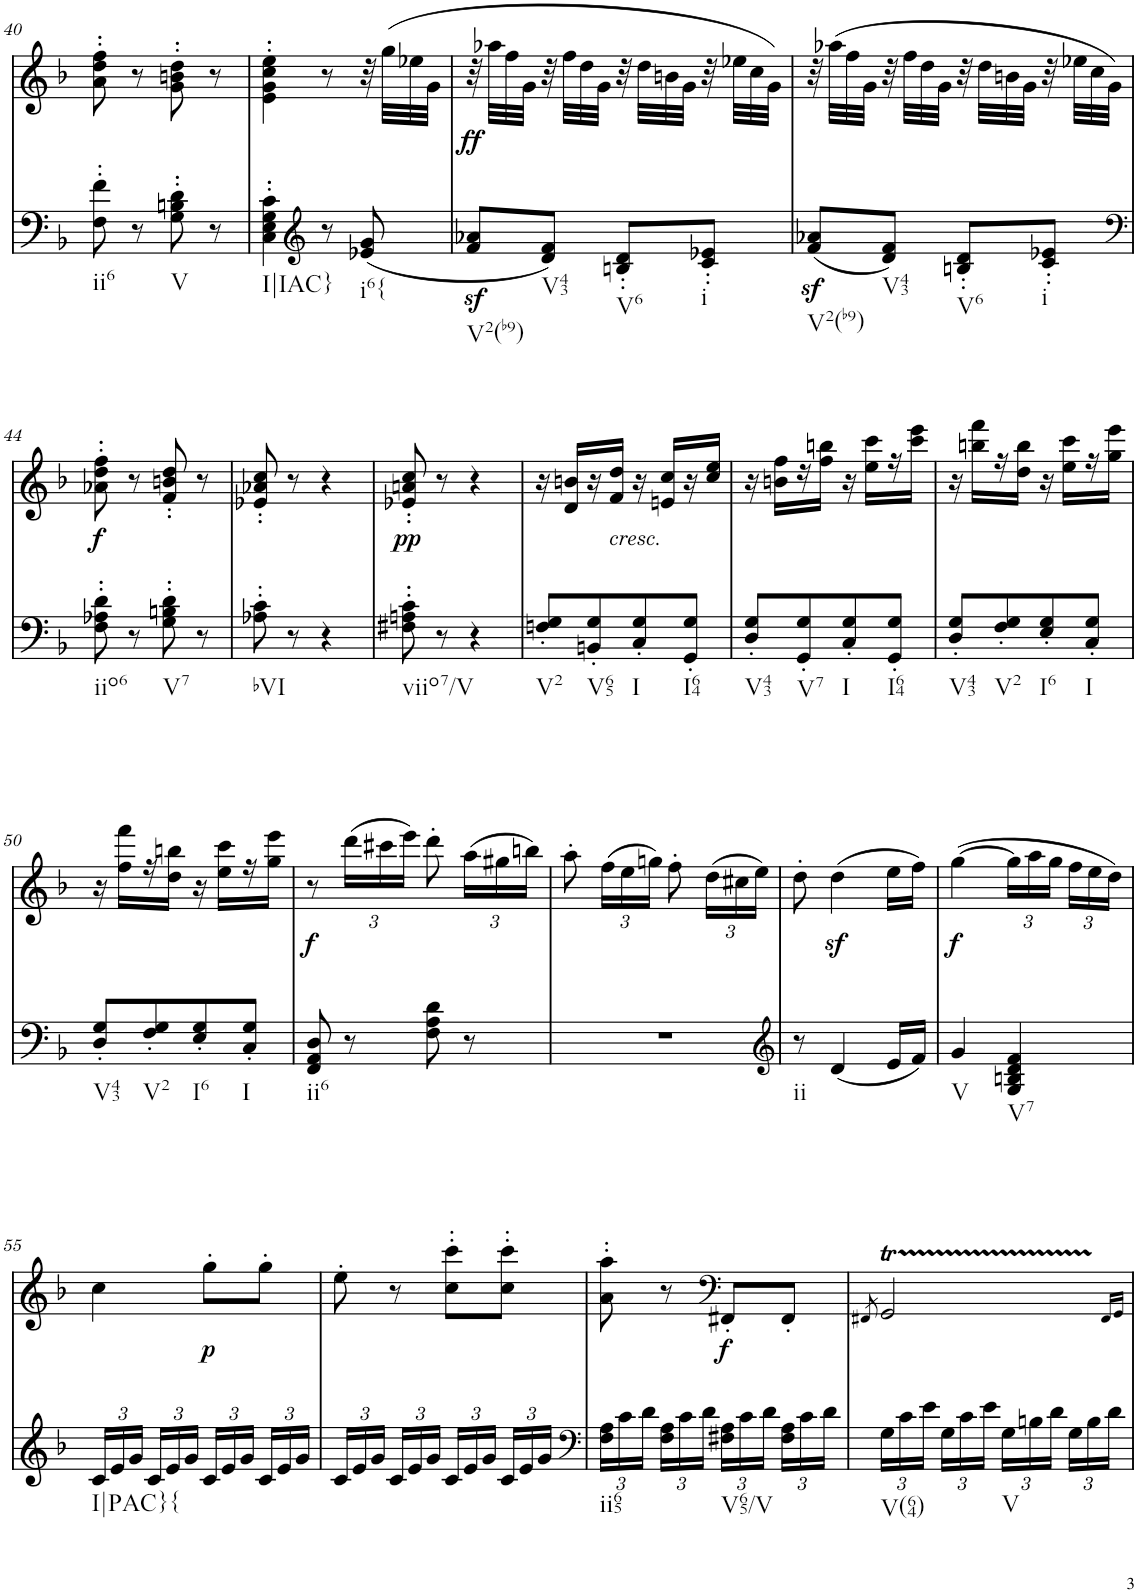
**kern	**kern	**dynam
*part2	*part1	*part1
*staff2	*staff1	*staff1
*I"piano	*I"piano	*
*I'Pno	*I'Pno	*
!!LO:PB:g=z
*clefF4	*clefG2	*
*k[b-]	*k[b-]	*
*F:	*F:	*
*M2/4	*M2/4	*
=40	=40	=40
!LO:TX:b:t=ii6	!	!
8F\' 8f\'	8a\' 8dd\' 8ff\'	.
8r	8r	.
!LO:TX:b:t=V	!	!
8G\' 8Bn\' 8d\'	8g\' 8bn\' 8dd\'	.
8r	8r	.
=41	=41	=41
!LO:TX:b:t=I|IAC}	!	!
4C\' 4E\' 4G\' 4c\'	4e\' 4g\' 4cc\' 4ee\'	.
*clefG2	*	*
8r	8r	.
!LO:TX:b:t=i6{	!	!
(8e-X/ 8g/	32r	.
.	(32gg\LLL	.
.	32ee-X\	.
.	32g\JJJ	.
=42	=42	=42
!LO:TX:b:t=V2(b9)	!	!
!	!	!LO:DY:b
8f/z< 8a-X/z<L	32r	ff
.	32aa-X\LLL	.
.	32ff\	.
.	32g\JJJ	.
!LO:TX:b:t=V43	!	!
8d/ 8f/J)	32r	.
.	32ff\LLL	.
.	32dd\	.
.	32g\JJJ	.
!LO:TX:b:t=V6	!	!
8Bn/' 8d/'L	32r	.
.	32dd\LLL	.
.	32bn\	.
.	32g\JJJ	.
!LO:TX:b:t=i	!	!
8c/' 8e-X/'J	32r	.
.	32ee-X\LLL	.
.	32cc\	.
.	32g\JJJ)	.
=43	=43	=43
!LO:TX:b:t=V2(b9)	!	!
(8f/z< 8a-X/z<L	32r	.
.	(32aa-X\LLL	.
.	32ff\	.
.	32g\JJJ	.
!LO:TX:b:t=V43	!	!
8d/ 8f/J)	32r	.
.	32ff\LLL	.
.	32dd\	.
.	32g\JJJ	.
!LO:TX:b:t=V6	!	!
8Bn/' 8d/'L	32r	.
.	32dd\LLL	.
.	32bn\	.
.	32g\JJJ	.
!LO:TX:b:t=i	!	!
8c/' 8e-X/'J	32r	.
.	32ee-X\LLL	.
.	32cc\	.
.	32g\JJJ)	.
!!LO:LB:g=z
=44	=44	=44
*clefF4	*	*
!LO:TX:b:t=iio6	!	!
!	!	!LO:DY:b
8F\' 8A-X\' 8d\'	8a-X\' 8dd\' 8ff\'	f
8r	8r	.
!LO:TX:b:t=V7	!	!
8G\' 8Bn\' 8d\'	8f/' 8bn/' 8dd/'	.
8r	8r	.
=45	=45	=45
!LO:TX:b:t=bVI	!	!
8A-X\' 8c\'	8e-X/' 8a-X/' 8cc/'	.
8r	8r	.
4r	4r	.
=46	=46	=46
!LO:TX:b:t=viio7/V	!	!
!	!	!LO:DY:b
8F#X\' 8An\' 8c\'	8e-X/' 8an/' 8cc/'	pp
8r	8r	.
4r	4r	.
=47	=47	=47
!LO:TX:b:t=V2	!	!
8Fn/'< 8G/'<L	16r	.
.	16d/ 16bn/LL	.
!LO:TX:b:t=V65	!	!
8BBn/'< 8G/'<	16r	.
!	!LO:TX:b:i:t=cresc.	!
.	16f/ 16dd/JJ	.
!LO:TX:b:t=I	!	!
8C/'< 8G/'<	16r	.
.	16en/ 16cc/LL	.
!LO:TX:b:t=I64	!	!
8GG/'< 8G/'<J	16r	.
.	16cc/ 16ee/JJ	.
=48	=48	=48
!LO:TX:b:t=V43	!	!
8D/'< 8G/'<L	16r	.
.	16bn\ 16ff\LL	.
!LO:TX:b:t=V7	!	!
8GG/'< 8G/'<	16r	.
.	16ff\ 16bbn\JJ	.
!LO:TX:b:t=I	!	!
8C/'< 8G/'<	16r	.
.	16ee\ 16ccc\LL	.
!LO:TX:b:t=I64	!	!
8GG/'< 8G/'<J	16r	.
.	16ccc\ 16eee\JJ	.
=49	=49	=49
!LO:TX:b:t=V43	!	!
8D/'< 8G/'<L	16r	.
.	16bbn\ 16fff\LL	.
!LO:TX:b:t=V2	!	!
8F/'< 8G/'<	16r	.
.	16dd\ 16bb\JJ	.
!LO:TX:b:t=I6	!	!
8E/'< 8G/'<	16r	.
.	16ee\ 16ccc\LL	.
!LO:TX:b:t=I	!	!
8C/'< 8G/'<J	16r	.
.	16gg\ 16eee\JJ	.
!!LO:LB:g=z
=50	=50	=50
!LO:TX:b:t=V43	!	!
8D/' 8G/'L	16r	.
.	16ff\ 16fff\LL	.
!LO:TX:b:t=V2	!	!
8F/' 8G/'	16r	.
.	16dd\ 16bbn\JJ	.
!LO:TX:b:t=I6	!	!
8E/' 8G/'	16r	.
.	16ee\ 16ccc\LL	.
!LO:TX:b:t=I	!	!
8C/' 8G/'J	16r	.
.	16gg\ 16eee\JJ	.
=51	=51	=51
!LO:TX:b:t=ii6	!	!
!	!	!LO:DY:b
8FF/ 8AA/ 8D/	8r	f
*	*Xbrackettup	*
8r	(24ddd\LL	.
.	24ccc#X\	.
.	24eee\JJ)	.
8F\ 8A\ 8d\	8ddd'\	.
8r	(24aa\LL	.
.	24gg#X\	.
.	24bbn\JJ)	.
=52	=52	=52
2r	8aa'\	.
.	(24ff\LL	.
.	24ee\	.
.	24ggn\JJ)	.
.	8ff'\	.
.	(24dd\LL	.
.	24cc#X\	.
.	24ee\JJ)	.
=53	=53	=53
*clefG2	*	*
!LO:TX:b:t=ii	!	!
8r	8dd'\	.
(4d/	(4ddz<\	.
16e/LL	16ee\LL	.
16f/JJ)	16ff\JJ)	.
=54	=54	=54
!LO:TX:b:t=V	!	!
!	!	!LO:DY:b
4g/	([4gg\	f
!LO:TX:b:t=V7	!	!
4G/ 4Bn/ 4d/ 4f/	24gg\LL]	.
.	24aa\	.
.	24gg\JJ	.
.	24ff\LL	.
.	24ee\	.
.	24dd\JJ)	.
!!LO:LB:g=z
=55	=55	=55
*Xbrackettup	*	*
!LO:TX:b:t=I|PAC}{	!	!
24c/LL	4cc\	.
24e/	.	.
24g/JJ	.	.
24c/LL	.	.
24e/	.	.
24g/JJ	.	.
!	!	!LO:DY:b
24c/LL	8gg'\L	p
24e/	.	.
24g/JJ	.	.
24c/LL	8gg'\J	.
24e/	.	.
24g/JJ	.	.
=56	=56	=56
24c/LL	8ee'\	.
24e/	.	.
24g/JJ	.	.
24c/LL	8r	.
24e/	.	.
24g/JJ	.	.
24c/LL	8cc\' 8ccc\'L	.
24e/	.	.
24g/JJ	.	.
24c/LL	8cc\' 8ccc\'J	.
24e/	.	.
24g/JJ	.	.
=57	=57	=57
*clefF4	*	*
!LO:TX:b:t=ii65	!	!
24F\ 24A\LL	8a\' 8aa\'	.
24c\	.	.
24d\JJ	.	.
24F\ 24A\LL	8r	.
24c\	.	.
24d\JJ	.	.
*	*clefF4	*
!LO:TX:b:t=V65/V	!	!
!	!	!LO:DY:b
24F#X\ 24A\LL	8FF#X'/L	f
24c\	.	.
24d\JJ	.	.
24F#\ 24A\LL	8FF#'/J	.
24c\	.	.
24d\JJ	.	.
=58	=58	=58
.	8qFF#X/	.
!LO:TX:b:t=V(64)	!	!
24G\LL	2GGT/	.
24c\	.	.
24e\JJ	.	.
24G\LL	.	.
24c\	.	.
24e\JJ	.	.
!LO:TX:b:t=V	!	!
24G\LL	.	.
24Bn\	.	.
24d\JJ	.	.
24G\LL	.	.
24B\	.	.
24d\JJ	.	.
.	16qFF#/LL	.
.	16qGG/JJ	.
=	=	=
*-	*-	*-
